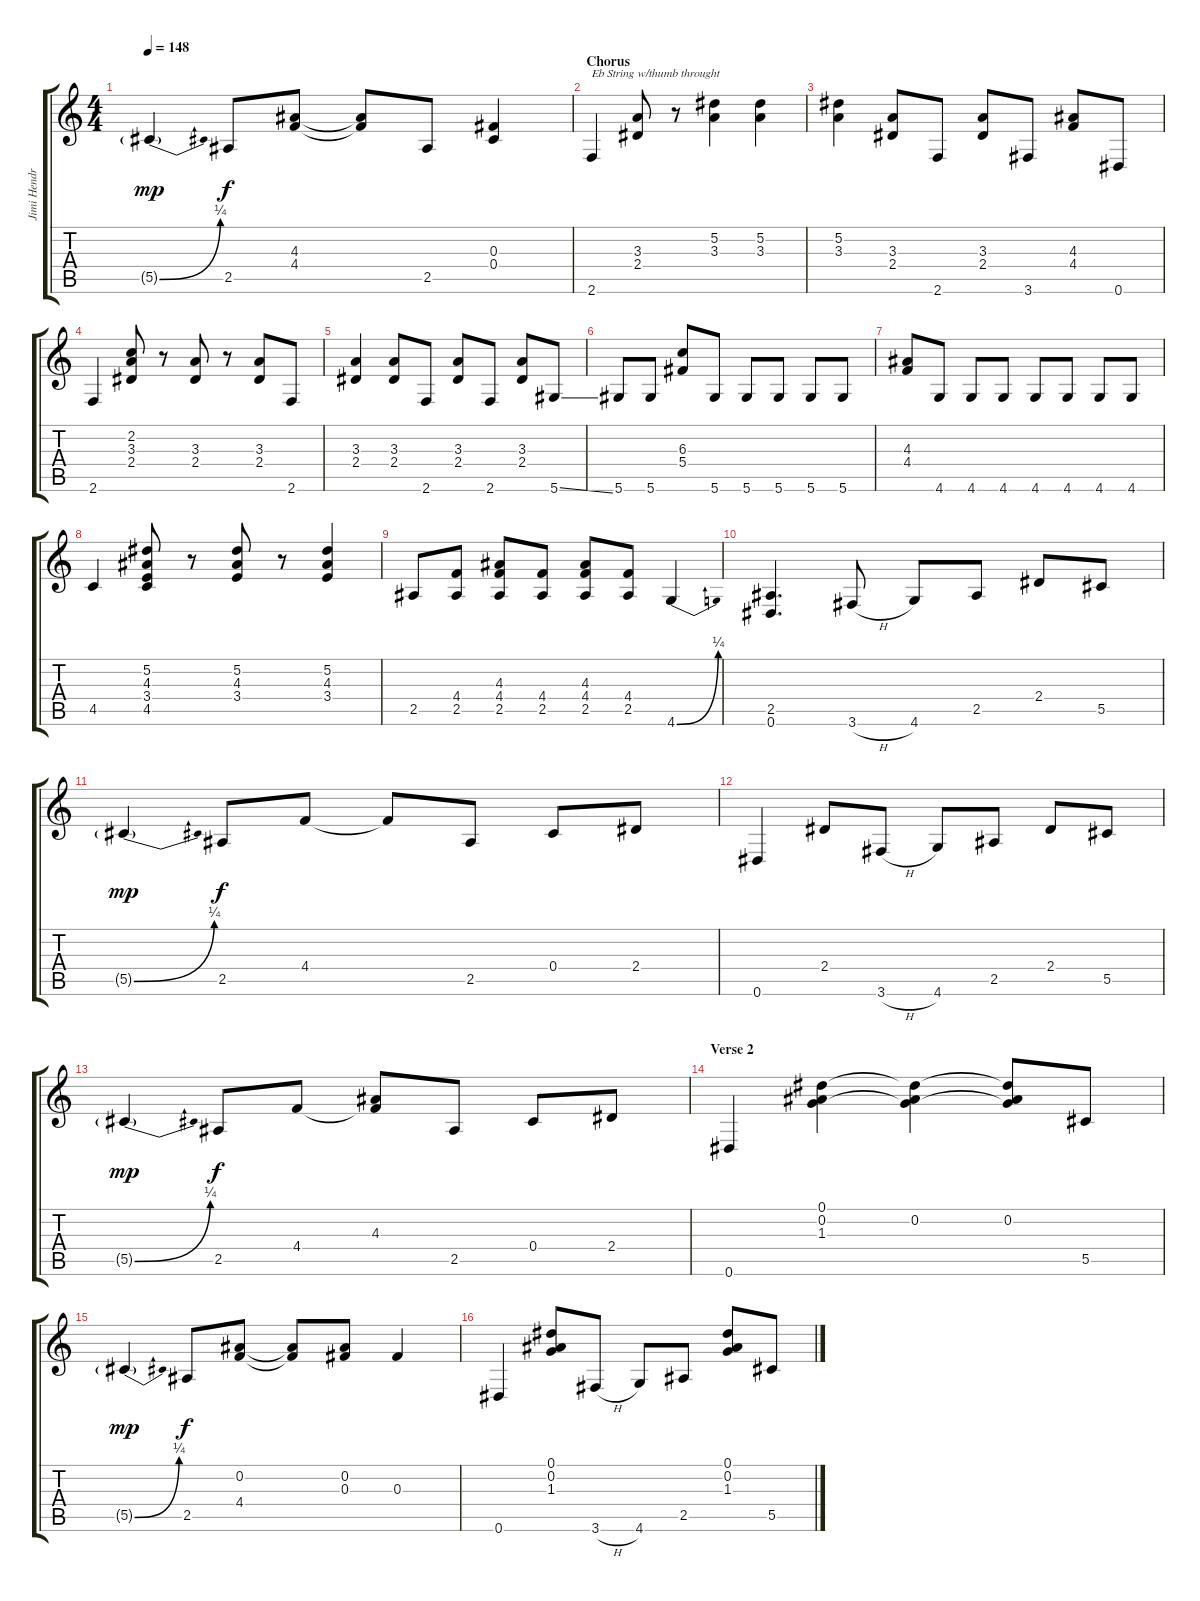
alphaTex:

\track ("Jimi Hendrix" "Jimi Hendr") {instrument acousticguitarnylon}
\staff {score tabs}
\tuning (Eb4 Bb3 Gb3 Db3 Ab2 Eb2) {hide}
\ts (4 4)
\tempo 148
\clef g2
\ks c
5.5{be (bend 0 0 60 1) g}.4{dy mp} 2.5.8{dy f} (4.3 4.4).8 (4.3{t} 4.4{t}).8 2.5.8 (0.3 0.4).4 |
\section ("" "Chorus")
2.6.4{txt "Eb String w/thumb throught"} (3.3 2.4).8 r.8 (5.2 3.3).4 (5.2 3.3).4 |
(5.2 3.3).4 (3.3 2.4).8 2.6.8 (3.3 2.4).8 3.6.8 (4.3 4.4).8 0.6.8 |
2.6.4 (2.2 3.3 2.4).8 r.8 (3.3 2.4).8 r.8 (3.3 2.4).8 2.6.8 |
(3.3 2.4).4 (3.3 2.4).8 2.6.8 (3.3 2.4).8 2.6.8 (3.3 2.4).8 5.6{ss}.8 |
5.6.8 5.6.8 (6.3 5.4).8 5.6.8 5.6.8 5.6.8 5.6.8 5.6.8 |
(4.3 4.4).8 4.6.8 4.6.8 4.6.8 4.6.8 4.6.8 4.6.8 4.6.8 |
4.5.4 (5.2 4.3 3.4 4.5).8 r.8 (5.2 4.3 3.4).8 r.8 (5.2 4.3 3.4).4 |
2.5.8 (4.4 2.5).8 (4.3 4.4 2.5).8 (4.4 2.5).8 (4.3 4.4 2.5).8 (4.4 2.5).8 4.6{be (bend 0 0 60 1)}.4 |
(2.5 0.6).4{d} 3.6{h}.8 4.6.8 2.5.8 2.4.8 5.5.8 |
5.5{be (bend 0 0 60 1) g}.4{dy mp} 2.5.8{dy f} 4.4.8 4.4{t}.8 2.5.8 0.4.8 2.4.8 |
0.6.4 2.4.8 3.6{h}.8 4.6.8 2.5.8 2.4.8 5.5.8 |
5.5{be (bend 0 0 60 1) g}.4{dy mp} 2.5.8{dy f} 4.4.8 (4.3 4.4{t}).8 2.5.8 0.4.8 2.4.8 |
\section ("" "Verse 2")
0.6.4 (0.1 0.2 1.3).4 (0.1{t} 0.2 1.3{t}).4 (0.1{t} 0.2 1.3{t}).8 5.5.8 |
5.5{be (bend 0 0 60 1) g}.4{dy mp} 2.5.8{dy f} (0.2 4.4).8 (0.2{t} 4.4{t}).8 (0.2 0.3).8 0.3.4 |
0.6.4 (0.1 0.2 1.3).8 3.6{h}.8 4.6.8 2.5.8 (0.1 0.2 1.3).8 5.5.8
